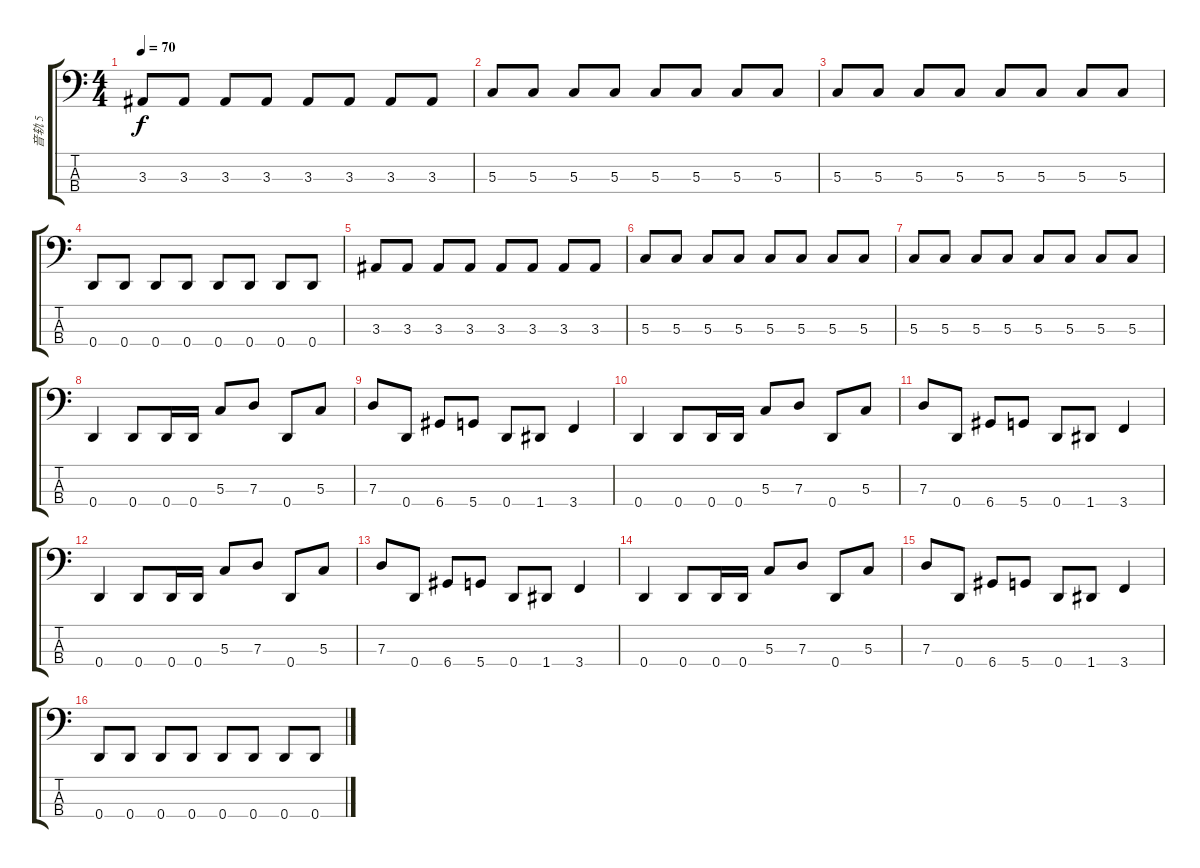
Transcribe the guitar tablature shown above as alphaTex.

\track ("音轨 5" "音轨 5") {instrument electricbassfinger}
\staff {score tabs}
\tuning (F2 C2 G1 D1) {hide}
\ts (4 4)
\tempo 70
\clef f4
\ks c
3.3.8{dy f} 3.3.8 3.3.8 3.3.8 3.3.8 3.3.8 3.3.8 3.3.8 |
5.3.8 5.3.8 5.3.8 5.3.8 5.3.8 5.3.8 5.3.8 5.3.8 |
5.3.8 5.3.8 5.3.8 5.3.8 5.3.8 5.3.8 5.3.8 5.3.8 |
0.4.8 0.4.8 0.4.8 0.4.8 0.4.8 0.4.8 0.4.8 0.4.8 |
3.3.8 3.3.8 3.3.8 3.3.8 3.3.8 3.3.8 3.3.8 3.3.8 |
5.3.8 5.3.8 5.3.8 5.3.8 5.3.8 5.3.8 5.3.8 5.3.8 |
5.3.8 5.3.8 5.3.8 5.3.8 5.3.8 5.3.8 5.3.8 5.3.8 |
0.4.4 0.4.8 0.4.16 0.4.16 5.3.8 7.3.8 0.4.8 5.3.8 |
7.3.8 0.4.8 6.4.8 5.4.8 0.4.8 1.4.8 3.4.4 |
0.4.4 0.4.8 0.4.16 0.4.16 5.3.8 7.3.8 0.4.8 5.3.8 |
7.3.8 0.4.8 6.4.8 5.4.8 0.4.8 1.4.8 3.4.4 |
0.4.4 0.4.8 0.4.16 0.4.16 5.3.8 7.3.8 0.4.8 5.3.8 |
7.3.8 0.4.8 6.4.8 5.4.8 0.4.8 1.4.8 3.4.4 |
0.4.4 0.4.8 0.4.16 0.4.16 5.3.8 7.3.8 0.4.8 5.3.8 |
7.3.8 0.4.8 6.4.8 5.4.8 0.4.8 1.4.8 3.4.4 |
0.4.8 0.4.8 0.4.8 0.4.8 0.4.8 0.4.8 0.4.8 0.4.8
